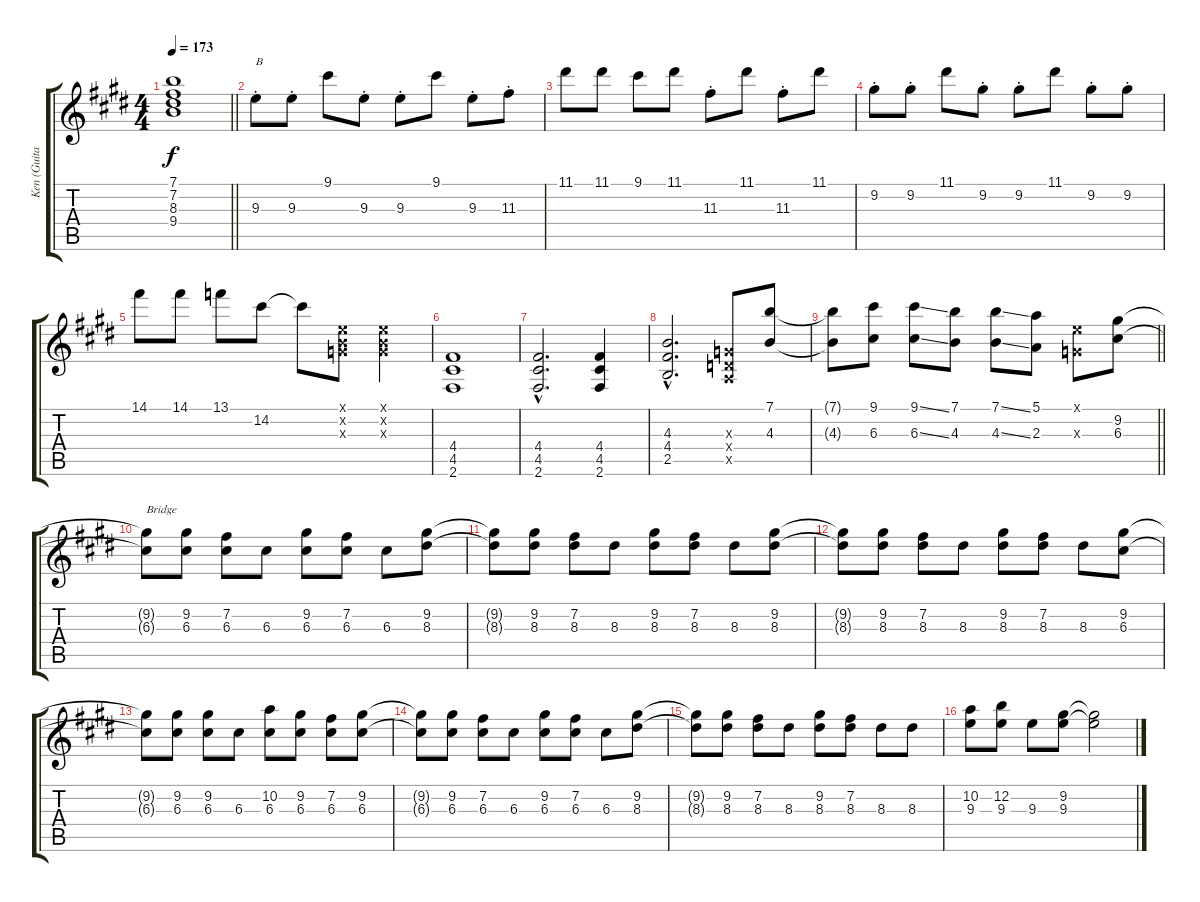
\track ("Ken (Guitar I)" "Ken (Guita") {instrument distortionguitar}
\staff {score tabs}
\tuning (E4 B3 G3 D3 A2 E2) {hide}
\ts (4 4)
\tempo 173
\clef g2
\barLineRight lightlight
\ks e
(7.1{t} 7.2{t} 8.3{t} 9.4{t}).1{dy f} |
9.3{st}.8{txt "B"} 9.3{st}.8 9.1.8 9.3{st}.8 9.3{st}.8 9.1.8 9.3{st}.8 11.3{st}.8 |
11.1.8 11.1.8 9.1.8 11.1.8 11.3{st}.8 11.1.8 11.3{st}.8 11.1.8 |
9.2{st}.8 9.2{st}.8 11.1.8 9.2{st}.8 9.2{st}.8 11.1.8 9.2{st}.8 9.2{st}.8 |
14.1.8 14.1.8 13.1.8 14.2.8 14.2{t}.8 (0.1{x} 0.2{x} 0.3{x}).8 (0.1{x} 0.2{x} 0.3{x}).4 |
(4.4 4.5 2.6).1 |
(4.4{hac} 4.5{hac} 2.6{hac}).2{d} (4.4 4.5 2.6).4 |
(4.3{hac} 4.4{hac} 2.5{hac}).2{d} (0.3{x} 0.4{x} 0.5{x}).8 (7.1 4.3).8 |
\barLineRight lightlight
(7.1{t} 4.3{t}).8 (9.1 6.3).8 (9.1{ss} 6.3{ss}).8 (7.1 4.3).8 (7.1{ss} 4.3{ss}).8 (5.1 2.3).8 (0.1{x} 0.3{x}).8 (9.2 6.3).8 |
(9.2{t} 6.3{t}).8{txt "Bridge"} (9.2 6.3).8 (7.2 6.3).8 6.3.8 (9.2 6.3).8 (7.2 6.3).8 6.3.8 (9.2 8.3).8 |
(9.2{t} 8.3{t}).8 (9.2 8.3).8 (7.2 8.3).8 8.3.8 (9.2 8.3).8 (7.2 8.3).8 8.3.8 (9.2 8.3).8 |
(9.2{t} 8.3{t}).8 (9.2 8.3).8 (7.2 8.3).8 8.3.8 (9.2 8.3).8 (7.2 8.3).8 8.3.8 (9.2 6.3).8 |
(9.2{t} 6.3{t}).8 (9.2 6.3).8 (9.2 6.3).8 6.3.8 (10.2 6.3).8 (9.2 6.3).8 (7.2 6.3).8 (9.2 6.3).8 |
(9.2{t} 6.3{t}).8 (9.2 6.3).8 (7.2 6.3).8 6.3.8 (9.2 6.3).8 (7.2 6.3).8 6.3.8 (9.2 8.3).8 |
(9.2{t} 8.3{t}).8 (9.2 8.3).8 (7.2 8.3).8 8.3.8 (9.2 8.3).8 (7.2 8.3).8 8.3.8 8.3.8 |
(10.2 9.3).8 (12.2 9.3).8 9.3.8 (9.2 9.3).8 (9.2{t} 9.3{t}).2
